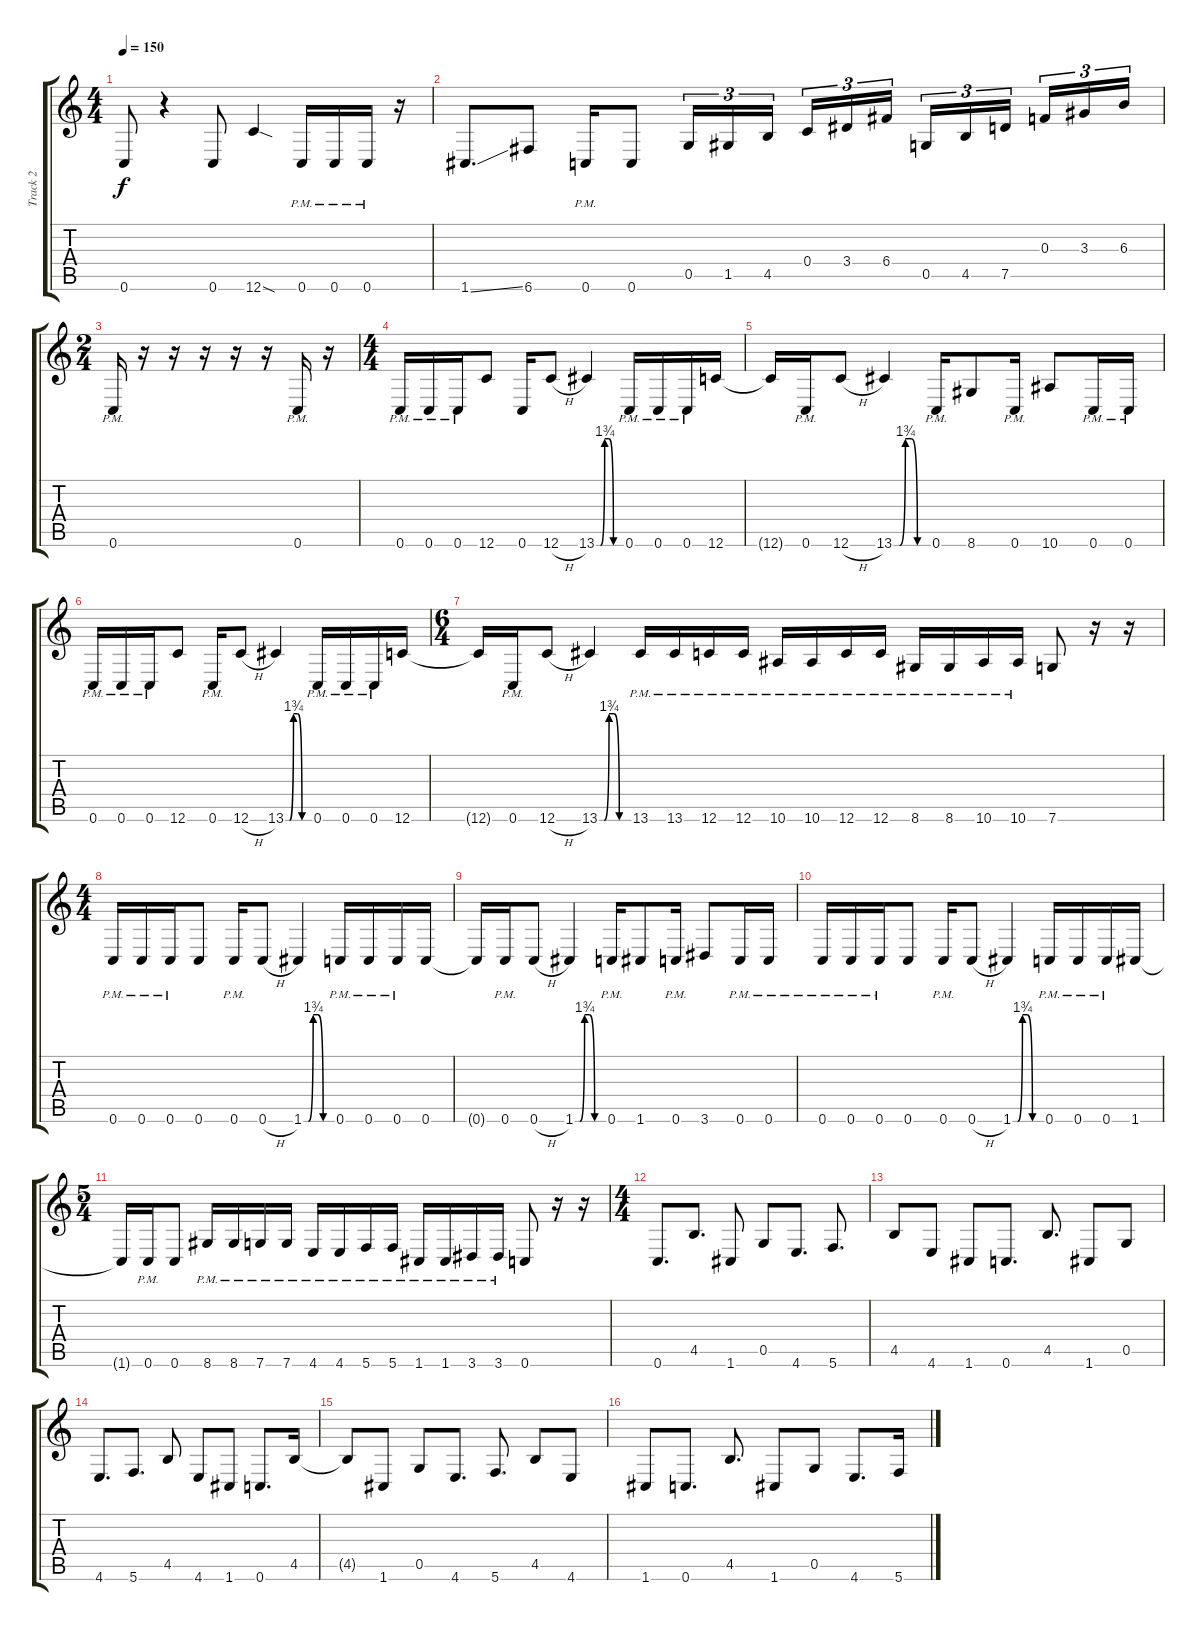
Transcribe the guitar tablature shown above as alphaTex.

\track ("Track 2" "Track 2") {instrument distortionguitar}
\staff {score tabs}
\tuning (D4 A3 F3 C3 G2 C2) {hide}
\ts (4 4)
\tempo 150
\clef g2
\ks c
0.6.8{dy f} r.4 0.6.8 12.6{sod}.4 0.6{pm}.16 0.6{pm}.16 0.6{pm}.16 r.16 |
1.6{ss}.8{d} 6.6.8 0.6{pm}.16 0.6.8 0.5.16{tu (3 2)} 1.5.16{tu (3 2)} 4.5.16{tu (3 2) beam splitsecondary} 0.4.16{tu (3 2)} 3.4.16{tu (3 2)} 6.4.16{tu (3 2)} 0.5.16{tu (3 2)} 4.5.16{tu (3 2)} 7.5.16{tu (3 2) beam splitsecondary} 0.3.16{tu (3 2)} 3.3.16{tu (3 2)} 6.3.16{tu (3 2)} |
\ts (2 4)
0.6{pm}.16 r.16 r.16 r.16 r.16 r.16 0.6{pm}.16 r.16 |
\ts (4 4)
0.6{pm}.16 0.6{pm}.16 0.6{pm}.16 12.6.8 0.6.16 12.6{h}.8 13.6{be (custom 0 0 10 0 20 7 30 7 41 0 60 0)}.4 0.6{pm}.16 0.6{pm}.16 0.6{pm}.16 12.6.16 |
12.6{t}.16 0.6{pm}.16 12.6{h}.8 13.6{be (custom 0 0 10 0 20 7 30 7 41 0 60 0)}.4 0.6{pm}.16 8.6.8 0.6{pm}.16 10.6.8 0.6{pm}.16 0.6{pm}.16 |
0.6{pm}.16 0.6{pm}.16 0.6{pm}.16 12.6.8 0.6{pm}.16 12.6{h}.8 13.6{be (custom 0 0 10 0 20 7 30 7 41 0 60 0)}.4 0.6{pm}.16 0.6{pm}.16 0.6{pm}.16 12.6.16 |
\ts (6 4)
12.6{t}.16 0.6{pm}.16 12.6{h}.8 13.6{be (custom 0 0 10 0 20 7 30 7 41 0 60 0)}.4 13.6{pm}.16 13.6{pm}.16 12.6{pm}.16 12.6{pm}.16 10.6{pm}.16 10.6{pm}.16 12.6{pm}.16 12.6{pm}.16 8.6{pm}.16 8.6{pm}.16 10.6{pm}.16 10.6{pm}.16 7.6.8 r.16 r.16 |
\ts (4 4)
0.6{pm}.16 0.6{pm}.16 0.6{pm}.16 0.6.8 0.6{pm}.16 0.6{h}.8 1.6{be (custom 0 0 10 0 20 7 30 7 41 0 60 0)}.4 0.6{pm}.16 0.6{pm}.16 0.6{pm}.16 0.6.16 |
0.6{t}.16 0.6{pm}.16 0.6{h}.8 1.6{be (custom 0 0 10 0 20 7 30 7 41 0 60 0)}.4 0.6{pm}.16 1.6.8 0.6{pm}.16 3.6.8 0.6{pm}.16 0.6{pm}.16 |
0.6{pm}.16 0.6{pm}.16 0.6{pm}.16 0.6.8 0.6{pm}.16 0.6{h}.8 1.6{be (custom 0 0 10 0 20 7 30 7 41 0 60 0)}.4 0.6{pm}.16 0.6{pm}.16 0.6{pm}.16 1.6.16 |
\ts (5 4)
1.6{t}.16 0.6{pm}.16 0.6.8 8.6{pm}.16 8.6{pm}.16 7.6{pm}.16 7.6{pm}.16 4.6{pm}.16 4.6{pm}.16 5.6{pm}.16 5.6{pm}.16 1.6{pm}.16 1.6{pm}.16 3.6{pm}.16 3.6{pm}.16 0.6.8 r.16 r.16 |
\ts (4 4)
0.6.8{d} 4.5.8{d} 1.6.8 0.5.8 4.6.8{d} 5.6.8{d} |
4.5.8 4.6.8 1.6.8 0.6.8{d} 4.5.8{d} 1.6.8 0.5.8 |
4.6.8{d} 5.6.8{d} 4.5.8 4.6.8 1.6.8 0.6.8{d} 4.5.16 |
4.5{t}.8 1.6.8 0.5.8 4.6.8{d} 5.6.8{d} 4.5.8 4.6.8 |
1.6.8 0.6.8{d} 4.5.8{d} 1.6.8 0.5.8 4.6.8{d} 5.6.16
